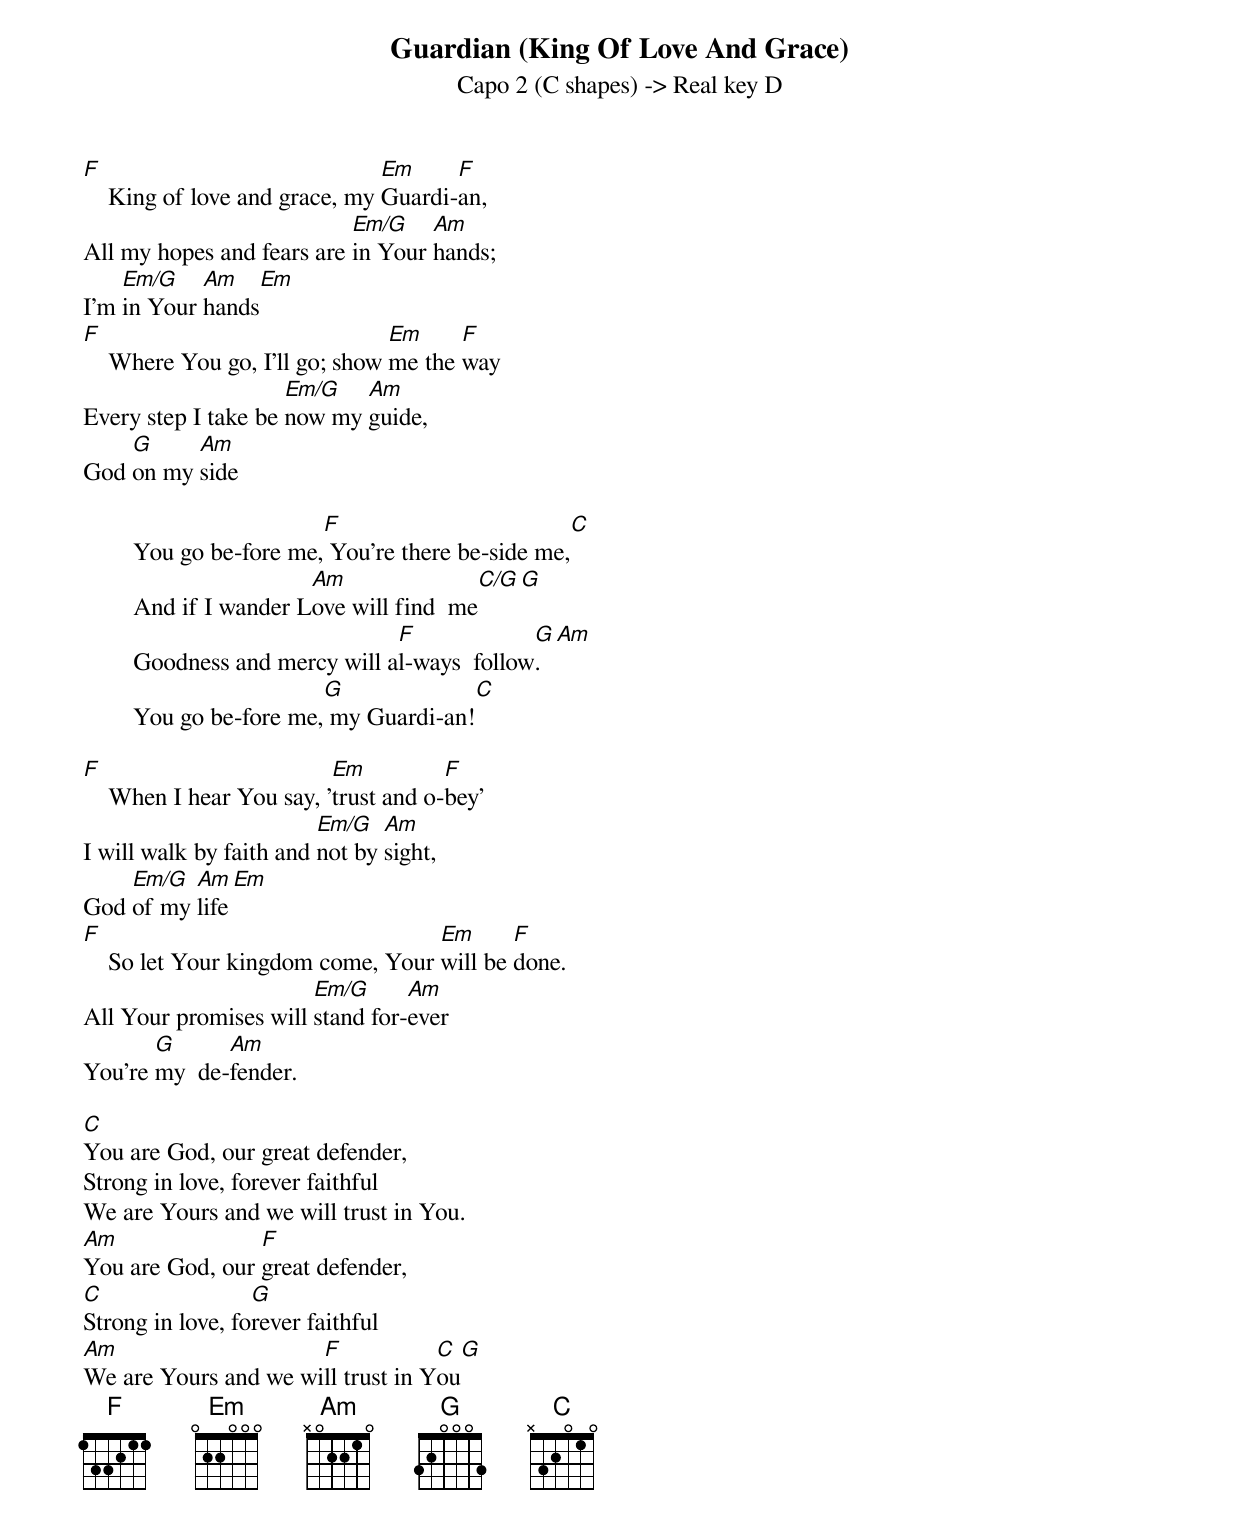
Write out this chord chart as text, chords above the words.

Guardian (King Of Love And Grace)
Capo 2 (C shapes) -> Real key D

F                              Em     F
    King of love and grace, my Guardi-an,
                           Em/G    Am
All my hopes and fears are in Your hands;
    Em/G    Am      Em
I'm in Your hands
F                               Em     F
    Where You go, I'll go; show me the way
                     Em/G   Am
Every step I take be now my guide,
    G     Am
God on my side

			  F                        C
	You go be-fore me, You're there be-side me,
			 Am               C/G   G
	And if I wander Love will find  me
				 F             G     Am
	Goodness and mercy will al-ways  follow.
			  G                  C
	You go be-fore me, my Guardi-an!

F                         Em          F
    When I hear You say, 'trust and o-bey'
                         Em/G   Am
I will walk by faith and not by sight,
    Em/G  Am     Em
God of my life
F                                  Em      F
    So let Your kingdom come, Your will be done.
                       Em/G      Am
All Your promises will stand for-ever
       G      Am
You're my  de-fender.

C
You are God, our great defender,
Strong in love, forever faithful
We are Yours and we will trust in You.
Am               F
You are God, our great defender,
C                 G
Strong in love, forever faithful
Am                    F            C     G
We are Yours and we will trust in You
